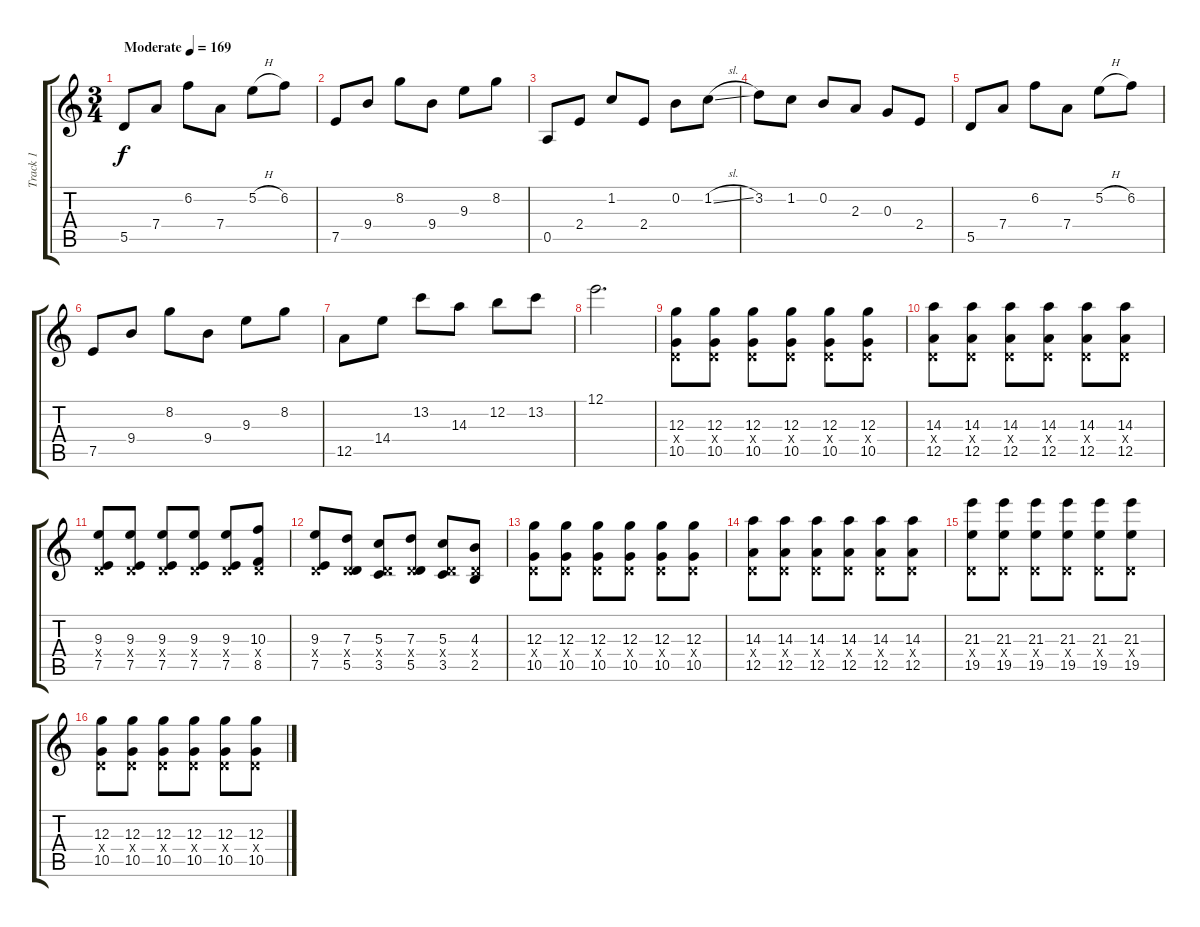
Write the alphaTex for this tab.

\track ("Track 1" "Track 1") {instrument electricguitarclean}
\staff {score tabs}
\tuning (E4 B3 G3 D3 A2 E2) {hide}
\ts (3 4)
\tempo (169 "Moderate")
\clef g2
\ks c
5.5.8{dy f instrument electricguitarclean} 7.4.8 6.2.8 7.4.8 5.2{h}.8 6.2.8 |
7.5.8 9.4.8 8.2.8 9.4.8 9.3.8 8.2.8 |
0.5.8 2.4.8 1.2.8 2.4.8 0.2.8 1.2{sl}.8 |
3.2.8 1.2.8 0.2.8 2.3.8 0.3.8 2.4.8 |
5.5.8 7.4.8 6.2.8 7.4.8 5.2{h}.8 6.2.8 |
7.5.8 9.4.8 8.2.8 9.4.8 9.3.8 8.2.8 |
12.5.8 14.4.8 13.2.8 14.3.8 12.2.8 13.2.8 |
12.1.2{d} |
(12.3 0.4{x} 10.5).8{instrument electricguitarclean} (12.3 0.4{x} 10.5).8 (12.3 0.4{x} 10.5).8 (12.3 0.4{x} 10.5).8 (12.3 0.4{x} 10.5).8 (12.3 0.4{x} 10.5).8 |
(14.3 0.4{x} 12.5).8 (14.3 0.4{x} 12.5).8 (14.3 0.4{x} 12.5).8 (14.3 0.4{x} 12.5).8 (14.3 0.4{x} 12.5).8 (14.3 0.4{x} 12.5).8 |
(9.3 0.4{x} 7.5).8 (9.3 0.4{x} 7.5).8 (9.3 0.4{x} 7.5).8 (9.3 0.4{x} 7.5).8 (9.3 0.4{x} 7.5).8 (10.3 0.4{x} 8.5).8 |
(9.3 0.4{x} 7.5).8 (7.3 0.4{x} 5.5).8 (5.3 0.4{x} 3.5).8 (7.3 0.4{x} 5.5).8 (5.3 0.4{x} 3.5).8 (4.3 0.4{x} 2.5).8 |
(12.3 0.4{x} 10.5).8 (12.3 0.4{x} 10.5).8 (12.3 0.4{x} 10.5).8 (12.3 0.4{x} 10.5).8 (12.3 0.4{x} 10.5).8 (12.3 0.4{x} 10.5).8 |
(14.3 0.4{x} 12.5).8 (14.3 0.4{x} 12.5).8 (14.3 0.4{x} 12.5).8 (14.3 0.4{x} 12.5).8 (14.3 0.4{x} 12.5).8 (14.3 0.4{x} 12.5).8 |
(21.3 0.4{x} 19.5).8 (21.3 0.4{x} 19.5).8 (21.3 0.4{x} 19.5).8 (21.3 0.4{x} 19.5).8 (21.3 0.4{x} 19.5).8 (21.3 0.4{x} 19.5).8 |
(12.3 0.4{x} 10.5).8 (12.3 0.4{x} 10.5).8 (12.3 0.4{x} 10.5).8 (12.3 0.4{x} 10.5).8 (12.3 0.4{x} 10.5).8 (12.3 0.4{x} 10.5).8
